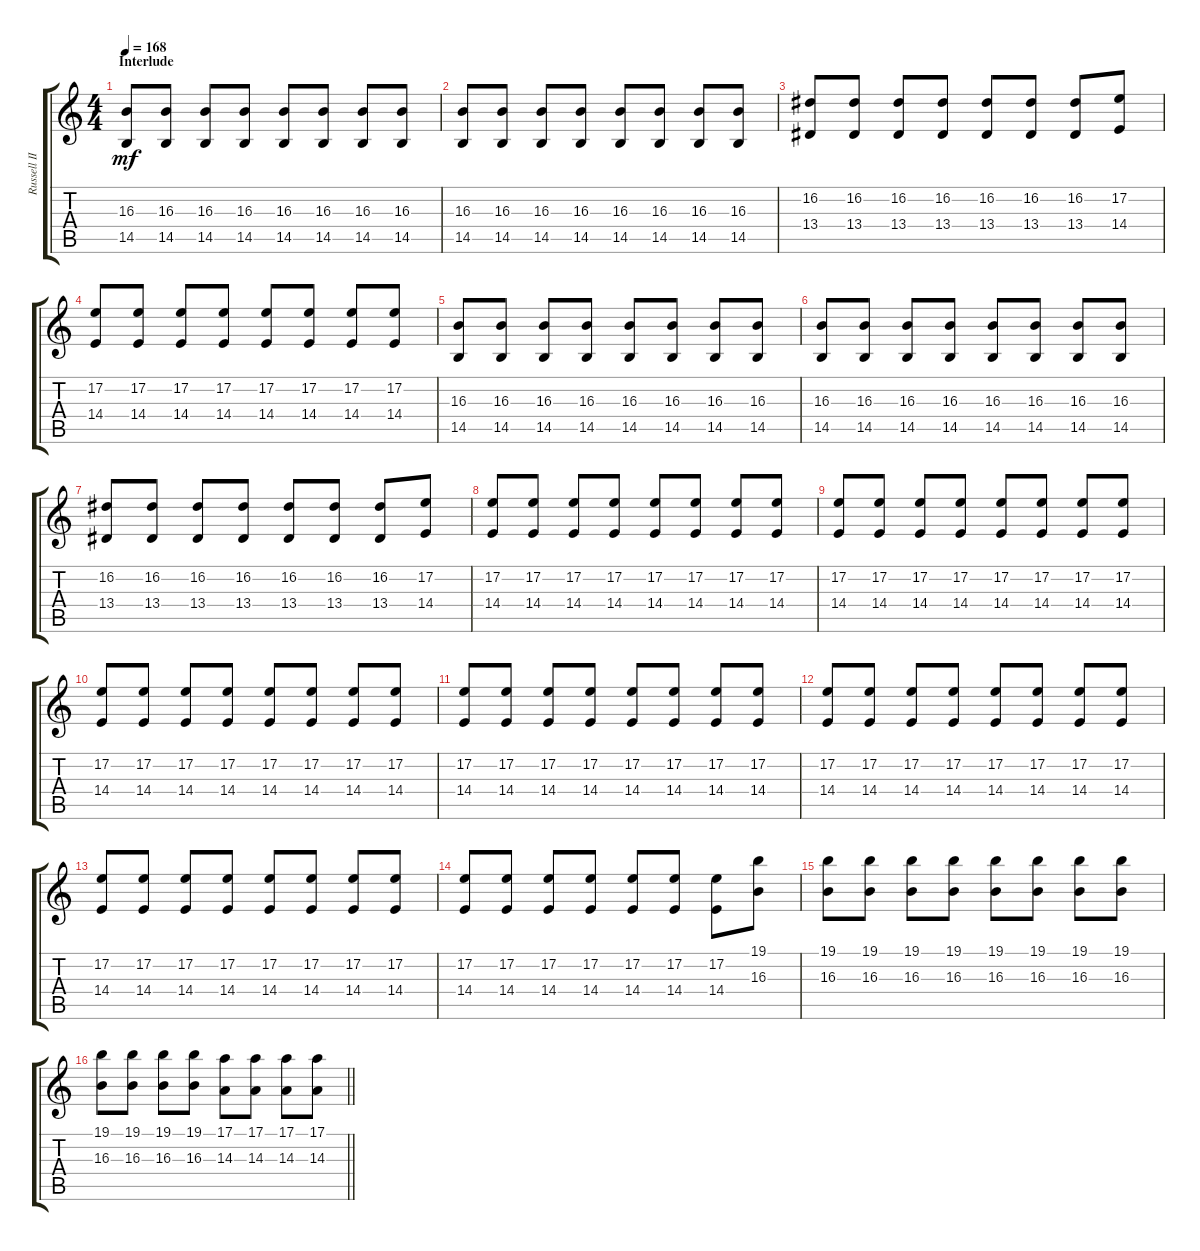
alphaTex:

\track ("Russell II" "Russell II") {instrument lead6voice}
\staff {score tabs}
\tuning (E4 B3 G3 D3 A2 E2) {hide}
\ts (4 4)
\section ("" "Interlude")
\tempo 168
\clef g2
\ks c
(16.3 14.5).8{dy mf} (16.3 14.5).8 (16.3 14.5).8 (16.3 14.5).8 (16.3 14.5).8 (16.3 14.5).8 (16.3 14.5).8 (16.3 14.5).8 |
(16.3 14.5).8 (16.3 14.5).8 (16.3 14.5).8 (16.3 14.5).8 (16.3 14.5).8 (16.3 14.5).8 (16.3 14.5).8 (16.3 14.5).8 |
(16.2 13.4).8 (16.2 13.4).8 (16.2 13.4).8 (16.2 13.4).8 (16.2 13.4).8 (16.2 13.4).8 (16.2 13.4).8 (17.2 14.4).8 |
(17.2 14.4).8 (17.2 14.4).8 (17.2 14.4).8 (17.2 14.4).8 (17.2 14.4).8 (17.2 14.4).8 (17.2 14.4).8 (17.2 14.4).8 |
(16.3 14.5).8 (16.3 14.5).8 (16.3 14.5).8 (16.3 14.5).8 (16.3 14.5).8 (16.3 14.5).8 (16.3 14.5).8 (16.3 14.5).8 |
(16.3 14.5).8 (16.3 14.5).8 (16.3 14.5).8 (16.3 14.5).8 (16.3 14.5).8 (16.3 14.5).8 (16.3 14.5).8 (16.3 14.5).8 |
(16.2 13.4).8 (16.2 13.4).8 (16.2 13.4).8 (16.2 13.4).8 (16.2 13.4).8 (16.2 13.4).8 (16.2 13.4).8 (17.2 14.4).8 |
(17.2 14.4).8 (17.2 14.4).8 (17.2 14.4).8 (17.2 14.4).8 (17.2 14.4).8 (17.2 14.4).8 (17.2 14.4).8 (17.2 14.4).8 |
(17.2 14.4).8 (17.2 14.4).8 (17.2 14.4).8 (17.2 14.4).8 (17.2 14.4).8 (17.2 14.4).8 (17.2 14.4).8 (17.2 14.4).8 |
(17.2 14.4).8 (17.2 14.4).8 (17.2 14.4).8 (17.2 14.4).8 (17.2 14.4).8 (17.2 14.4).8 (17.2 14.4).8 (17.2 14.4).8 |
(17.2 14.4).8 (17.2 14.4).8 (17.2 14.4).8 (17.2 14.4).8 (17.2 14.4).8 (17.2 14.4).8 (17.2 14.4).8 (17.2 14.4).8 |
(17.2 14.4).8 (17.2 14.4).8 (17.2 14.4).8 (17.2 14.4).8 (17.2 14.4).8 (17.2 14.4).8 (17.2 14.4).8 (17.2 14.4).8 |
(17.2 14.4).8 (17.2 14.4).8 (17.2 14.4).8 (17.2 14.4).8 (17.2 14.4).8 (17.2 14.4).8 (17.2 14.4).8 (17.2 14.4).8 |
(17.2 14.4).8 (17.2 14.4).8 (17.2 14.4).8 (17.2 14.4).8 (17.2 14.4).8 (17.2 14.4).8 (17.2 14.4).8 (19.1 16.3).8 |
(19.1 16.3).8 (19.1 16.3).8 (19.1 16.3).8 (19.1 16.3).8 (19.1 16.3).8 (19.1 16.3).8 (19.1 16.3).8 (19.1 16.3).8 |
\barLineRight lightlight
(19.1 16.3).8 (19.1 16.3).8 (19.1 16.3).8 (19.1 16.3).8 (17.1 14.3).8 (17.1 14.3).8 (17.1 14.3).8 (17.1 14.3).8
